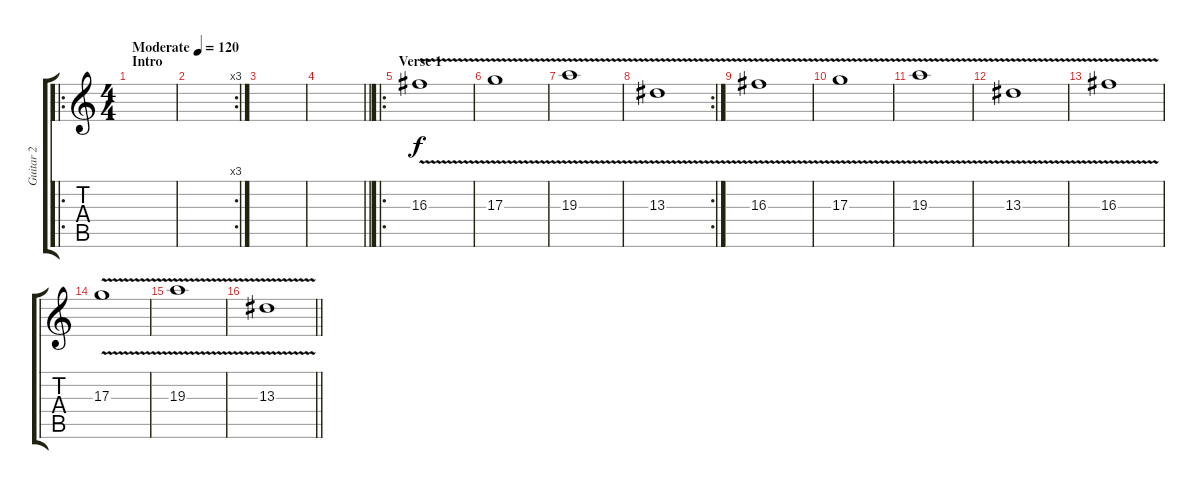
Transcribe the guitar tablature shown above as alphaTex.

\track ("Guitar 2" "Guitar 2") {instrument distortionguitar}
\staff {score tabs}
\tuning (B3 Gb3 D3 A2 E2 B1) {hide}
\ro
\ts (4 4)
\section ("" "Intro")
\tempo (120 "Moderate")
\clef g2
\ks c
|
\rc 3
|
|
\barLineRight lightlight
|
\ro
\section ("" "Verse 1")
16.3{v}.1 |
17.3{v}.1 |
19.3{v}.1 |
\rc 2
13.3{v}.1 |
16.3{v}.1 |
17.3{v}.1 |
19.3{v}.1 |
13.3{v}.1 |
16.3{v}.1 |
17.3{v}.1 |
19.3{v}.1 |
\barLineRight lightlight
13.3{v}.1
